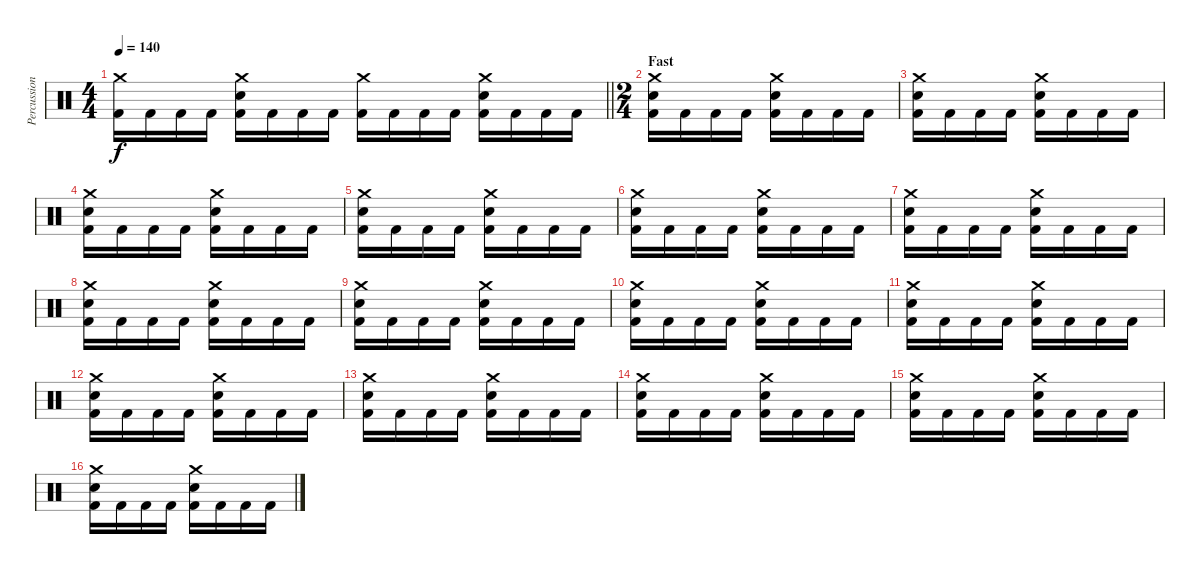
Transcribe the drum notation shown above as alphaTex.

\track ("Percussion" "Percussion") {instrument percussion}
\staff {score}
\articulation defaults
\ts (4 4)
\tempo 140
\clef neutral
\barLineRight lightlight
\ks c
("Crash medium (hit)" "Kick (hit) 2").16{dy f} "Kick (hit) 2".16 "Kick (hit) 2".16 "Kick (hit) 2".16 ("Crash medium (hit)" "Snare (hit) 2" "Kick (hit) 2").16 "Kick (hit) 2".16 "Kick (hit) 2".16 "Kick (hit) 2".16 ("Crash medium (hit)" "Kick (hit) 2").16 "Kick (hit) 2".16 "Kick (hit) 2".16 "Kick (hit) 2".16 ("Crash medium (hit)" "Snare (hit) 2" "Kick (hit) 2").16 "Kick (hit) 2".16 "Kick (hit) 2".16 "Kick (hit) 2".16 |
\ts (2 4)
\section ("" "Fast")
("Crash medium (hit)" "Snare (hit) 2" "Kick (hit) 2").16 "Kick (hit) 2".16 "Kick (hit) 2".16 "Kick (hit) 2".16 ("Crash medium (hit)" "Snare (hit) 2" "Kick (hit) 2").16 "Kick (hit) 2".16 "Kick (hit) 2".16 "Kick (hit) 2".16 |
("Crash medium (hit)" "Snare (hit) 2" "Kick (hit) 2").16 "Kick (hit) 2".16 "Kick (hit) 2".16 "Kick (hit) 2".16 ("Crash medium (hit)" "Snare (hit) 2" "Kick (hit) 2").16 "Kick (hit) 2".16 "Kick (hit) 2".16 "Kick (hit) 2".16 |
("Crash medium (hit)" "Snare (hit) 2" "Kick (hit) 2").16 "Kick (hit) 2".16 "Kick (hit) 2".16 "Kick (hit) 2".16 ("Crash medium (hit)" "Snare (hit) 2" "Kick (hit) 2").16 "Kick (hit) 2".16 "Kick (hit) 2".16 "Kick (hit) 2".16 |
("Crash medium (hit)" "Snare (hit) 2" "Kick (hit) 2").16 "Kick (hit) 2".16 "Kick (hit) 2".16 "Kick (hit) 2".16 ("Crash medium (hit)" "Snare (hit) 2" "Kick (hit) 2").16 "Kick (hit) 2".16 "Kick (hit) 2".16 "Kick (hit) 2".16 |
("Crash medium (hit)" "Snare (hit) 2" "Kick (hit) 2").16 "Kick (hit) 2".16 "Kick (hit) 2".16 "Kick (hit) 2".16 ("Crash medium (hit)" "Snare (hit) 2" "Kick (hit) 2").16 "Kick (hit) 2".16 "Kick (hit) 2".16 "Kick (hit) 2".16 |
("Crash medium (hit)" "Snare (hit) 2" "Kick (hit) 2").16 "Kick (hit) 2".16 "Kick (hit) 2".16 "Kick (hit) 2".16 ("Crash medium (hit)" "Snare (hit) 2" "Kick (hit) 2").16 "Kick (hit) 2".16 "Kick (hit) 2".16 "Kick (hit) 2".16 |
("Crash medium (hit)" "Snare (hit) 2" "Kick (hit) 2").16 "Kick (hit) 2".16 "Kick (hit) 2".16 "Kick (hit) 2".16 ("Crash medium (hit)" "Snare (hit) 2" "Kick (hit) 2").16 "Kick (hit) 2".16 "Kick (hit) 2".16 "Kick (hit) 2".16 |
("Crash medium (hit)" "Snare (hit) 2" "Kick (hit) 2").16 "Kick (hit) 2".16 "Kick (hit) 2".16 "Kick (hit) 2".16 ("Crash medium (hit)" "Snare (hit) 2" "Kick (hit) 2").16 "Kick (hit) 2".16 "Kick (hit) 2".16 "Kick (hit) 2".16 |
("Crash medium (hit)" "Snare (hit) 2" "Kick (hit) 2").16 "Kick (hit) 2".16 "Kick (hit) 2".16 "Kick (hit) 2".16 ("Crash medium (hit)" "Snare (hit) 2" "Kick (hit) 2").16 "Kick (hit) 2".16 "Kick (hit) 2".16 "Kick (hit) 2".16 |
("Crash medium (hit)" "Snare (hit) 2" "Kick (hit) 2").16 "Kick (hit) 2".16 "Kick (hit) 2".16 "Kick (hit) 2".16 ("Crash medium (hit)" "Snare (hit) 2" "Kick (hit) 2").16 "Kick (hit) 2".16 "Kick (hit) 2".16 "Kick (hit) 2".16 |
("Crash medium (hit)" "Snare (hit) 2" "Kick (hit) 2").16 "Kick (hit) 2".16 "Kick (hit) 2".16 "Kick (hit) 2".16 ("Crash medium (hit)" "Snare (hit) 2" "Kick (hit) 2").16 "Kick (hit) 2".16 "Kick (hit) 2".16 "Kick (hit) 2".16 |
("Crash medium (hit)" "Snare (hit) 2" "Kick (hit) 2").16 "Kick (hit) 2".16 "Kick (hit) 2".16 "Kick (hit) 2".16 ("Crash medium (hit)" "Snare (hit) 2" "Kick (hit) 2").16 "Kick (hit) 2".16 "Kick (hit) 2".16 "Kick (hit) 2".16 |
("Crash medium (hit)" "Snare (hit) 2" "Kick (hit) 2").16 "Kick (hit) 2".16 "Kick (hit) 2".16 "Kick (hit) 2".16 ("Crash medium (hit)" "Snare (hit) 2" "Kick (hit) 2").16 "Kick (hit) 2".16 "Kick (hit) 2".16 "Kick (hit) 2".16 |
("Crash medium (hit)" "Snare (hit) 2" "Kick (hit) 2").16 "Kick (hit) 2".16 "Kick (hit) 2".16 "Kick (hit) 2".16 ("Crash medium (hit)" "Snare (hit) 2" "Kick (hit) 2").16 "Kick (hit) 2".16 "Kick (hit) 2".16 "Kick (hit) 2".16 |
("Crash medium (hit)" "Snare (hit) 2" "Kick (hit) 2").16 "Kick (hit) 2".16 "Kick (hit) 2".16 "Kick (hit) 2".16 ("Crash medium (hit)" "Snare (hit) 2" "Kick (hit) 2").16 "Kick (hit) 2".16 "Kick (hit) 2".16 "Kick (hit) 2".16
